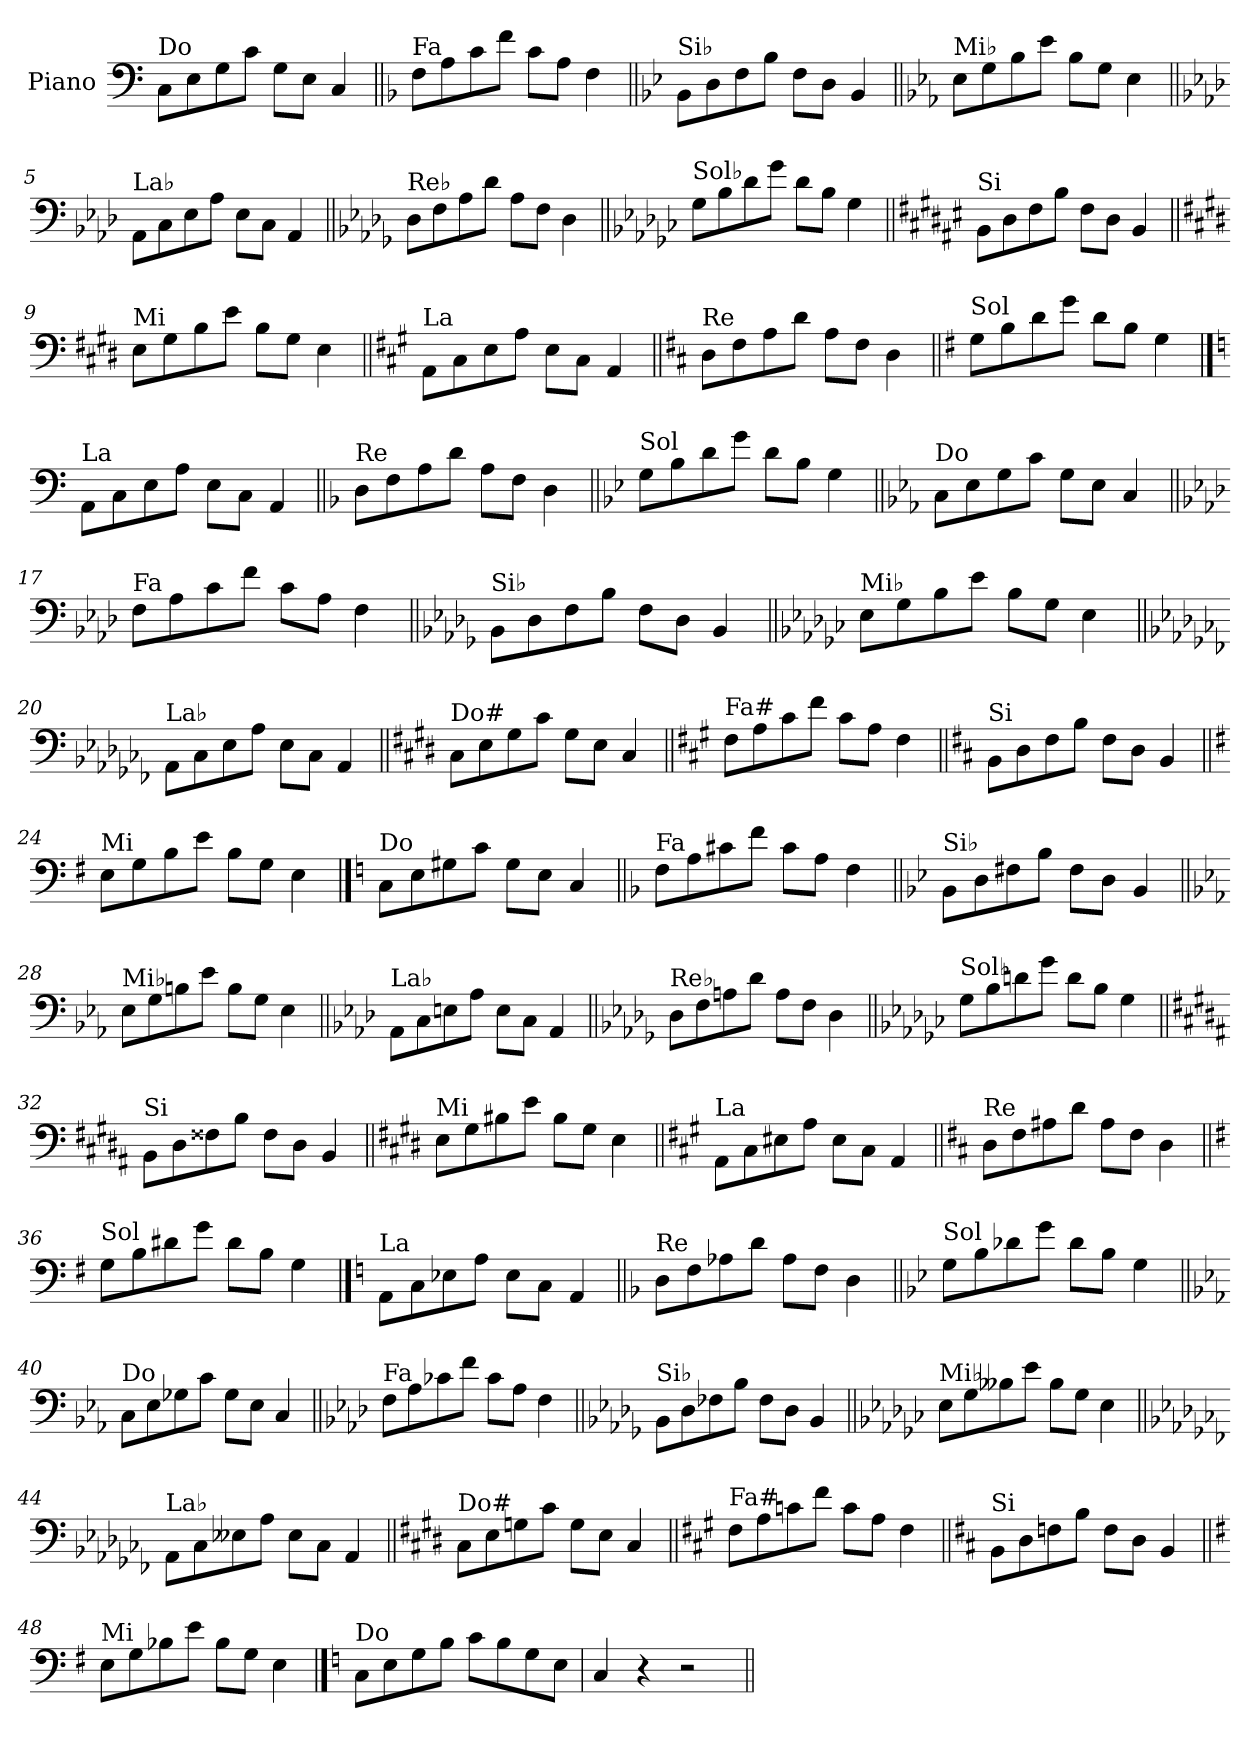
**kern
*part1
*staff1
*I"Piano
*I'Pno.
*clefF4
*k[]
=1
!LO:TX:a:t=Do
8C\L
8E\
8G\
8c\J
8G\L
8E\J
4C/
=2||
*k[b-]
!LO:TX:a:t=Fa
8F\L
8A\
8c\
8f\J
8c\L
8A\J
4F\
=3||
*k[b-e-]
!LO:TX:a:t=Si♭
8BB-\L
8D\
8F\
8B-\J
8F\L
8D\J
4BB-/
=4||
*k[b-e-a-]
!LO:TX:a:t=Mi♭
8E-\L
8G\
8B-\
8e-\J
8B-\L
8G\J
4E-\
!!LO:LB:g=z
=5||
*k[b-e-a-d-]
!LO:TX:a:t=La♭
8AA-\L
8C\
8E-\
8A-\J
8E-\L
8C\J
4AA-/
=6||
*k[b-e-a-d-g-]
!LO:TX:a:t=Re♭
8D-\L
8F\
8A-\
8d-\J
8A-\L
8F\J
4D-\
=7||
*k[b-e-a-d-g-c-]
!LO:TX:a:t=Sol♭
8G-\L
8B-\
8d-\
8g-\J
8d-\L
8B-\J
4G-\
=8||
*k[f#c#g#d#a#e#]
!LO:TX:a:t=Si
8BB\L
8D#\
8F#\
8B\J
8F#\L
8D#\J
4BB/
!!LO:LB:g=z
=9||
*k[f#c#g#d#]
!LO:TX:a:t=Mi
8E\L
8G#\
8B\
8e\J
8B\L
8G#\J
4E\
=10||
*k[f#c#g#]
!LO:TX:a:t=La
8AA\L
8C#\
8E\
8A\J
8E\L
8C#\J
4AA/
=11||
*k[f#c#]
!LO:TX:a:t=Re
8D\L
8F#\
8A\
8d\J
8A\L
8F#\J
4D\
=12||
*k[f#]
!LO:TX:a:t=Sol
8G\L
8B\
8d\
8g\J
8d\L
8B\J
4G\
!!LO:LB:g=z
==13
*k[]
!LO:TX:a:t=La
8AA\L
8C\
8E\
8A\J
8E\L
8C\J
4AA/
=14||
*k[b-]
!LO:TX:a:t=Re
8D\L
8F\
8A\
8d\J
8A\L
8F\J
4D\
=15||
*k[b-e-]
!LO:TX:a:t=Sol
8G\L
8B-\
8d\
8g\J
8d\L
8B-\J
4G\
=16||
*k[b-e-a-]
!LO:TX:a:t=Do
8C\L
8E-\
8G\
8c\J
8G\L
8E-\J
4C/
!!LO:LB:g=z
=17||
*k[b-e-a-d-]
!LO:TX:a:t=Fa
8F\L
8A-\
8c\
8f\J
8c\L
8A-\J
4F\
=18||
*k[b-e-a-d-g-]
!LO:TX:a:t=Si♭
8BB-\L
8D-\
8F\
8B-\J
8F\L
8D-\J
4BB-/
=19||
*k[b-e-a-d-g-c-]
!LO:TX:a:t=Mi♭
8E-\L
8G-\
8B-\
8e-\J
8B-\L
8G-\J
4E-\
=20||
*k[b-e-a-d-g-c-f-]
!LO:TX:a:t=La♭
8AA-\L
8C-\
8E-\
8A-\J
8E-\L
8C-\J
4AA-/
!!LO:LB:g=z
=21||
*k[f#c#g#d#]
!LO:TX:a:t=Do#
8C#\L
8E\
8G#\
8c#\J
8G#\L
8E\J
4C#/
=22||
*k[f#c#g#]
!LO:TX:a:t=Fa#
8F#\L
8A\
8c#\
8f#\J
8c#\L
8A\J
4F#\
=23||
*k[f#c#]
!LO:TX:a:t=Si
8BB\L
8D\
8F#\
8B\J
8F#\L
8D\J
4BB/
=24||
*k[f#]
!LO:TX:a:t=Mi
8E\L
8G\
8B\
8e\J
8B\L
8G\J
4E\
!!LO:PB:g=z
==25
*k[]
!LO:TX:a:t=Do
8C\L
8E\
8G#X\
8c\J
8G#\L
8E\J
4C/
=26||
*k[b-]
!LO:TX:a:t=Fa
8F\L
8A\
8c#X\
8f\J
8c#\L
8A\J
4F\
=27||
*k[b-e-]
!LO:TX:a:t=Si♭
8BB-\L
8D\
8F#X\
8B-\J
8F#\L
8D\J
4BB-/
=28||
*k[b-e-a-]
!LO:TX:a:t=Mi♭
8E-\L
8G\
8Bn\
8e-\J
8B\L
8G\J
4E-\
!!LO:LB:g=z
=29||
*k[b-e-a-d-]
!LO:TX:a:t=La♭
8AA-\L
8C\
8En\
8A-\J
8E\L
8C\J
4AA-/
=30||
*k[b-e-a-d-g-]
!LO:TX:a:t=Re♭
8D-\L
8F\
8An\
8d-\J
8A\L
8F\J
4D-\
=31||
*k[b-e-a-d-g-c-]
!LO:TX:a:t=Sol♭
8G-\L
8B-\
8dn\
8g-\J
8d\L
8B-\J
4G-\
=32||
*k[f#c#g#d#a#]
!LO:TX:a:t=Si
8BB\L
8D#\
8F##X\
8B\J
8F##\L
8D#\J
4BB/
!!LO:LB:g=z
=33||
*k[f#c#g#d#]
!LO:TX:a:t=Mi
8E\L
8G#\
8B#X\
8e\J
8B#\L
8G#\J
4E\
=34||
*k[f#c#g#]
!LO:TX:a:t=La
8AA\L
8C#\
8E#X\
8A\J
8E#\L
8C#\J
4AA/
=35||
*k[f#c#]
!LO:TX:a:t=Re
8D\L
8F#\
8A#X\
8d\J
8A#\L
8F#\J
4D\
=36||
*k[f#]
!LO:TX:a:t=Sol
8G\L
8B\
8d#X\
8g\J
8d#\L
8B\J
4G\
!!LO:LB:g=z
==37
*k[]
!LO:TX:a:t=La
8AA\L
8C\
8E-X\
8A\J
8E-\L
8C\J
4AA/
=38||
*k[b-]
!LO:TX:a:t=Re
8D\L
8F\
8A-X\
8d\J
8A-\L
8F\J
4D\
=39||
*k[b-e-]
!LO:TX:a:t=Sol
8G\L
8B-\
8d-X\
8g\J
8d-\L
8B-\J
4G\
=40||
*k[b-e-a-]
!LO:TX:a:t=Do
8C\L
8E-\
8G-X\
8c\J
8G-\L
8E-\J
4C/
!!LO:LB:g=z
=41||
*k[b-e-a-d-]
!LO:TX:a:t=Fa
8F\L
8A-\
8c-X\
8f\J
8c-\L
8A-\J
4F\
=42||
*k[b-e-a-d-g-]
!LO:TX:a:t=Si♭
8BB-\L
8D-\
8F-X\
8B-\J
8F-\L
8D-\J
4BB-/
=43||
*k[b-e-a-d-g-c-]
!LO:TX:a:t=Mi♭
8E-\L
8G-\
8B--X\
8e-\J
8B--\L
8G-\J
4E-\
=44||
*k[b-e-a-d-g-c-f-]
!LO:TX:a:t=La♭
8AA-\L
8C-\
8E--X\
8A-\J
8E--\L
8C-\J
4AA-/
!!LO:LB:g=z
=45||
*k[f#c#g#d#]
!LO:TX:a:t=Do#
8C#\L
8E\
8Gn\
8c#\J
8G\L
8E\J
4C#/
=46||
*k[f#c#g#]
!LO:TX:a:t=Fa#
8F#\L
8A\
8cn\
8f#\J
8c\L
8A\J
4F#\
=47||
*k[f#c#]
!LO:TX:a:t=Si
8BB\L
8D\
8Fn\
8B\J
8F\L
8D\J
4BB/
=48||
*k[f#]
!LO:TX:a:t=Mi
8E\L
8G\
8B-X\
8e\J
8B-\L
8G\J
4E\
!!LO:PB:g=z
==49
*k[]
!LO:TX:a:t=Do
8C\L
8E\
8G\
8B\J
8c\L
8B\
8G\
8E\J
=50
4C/
4r
2r
=||
*-
